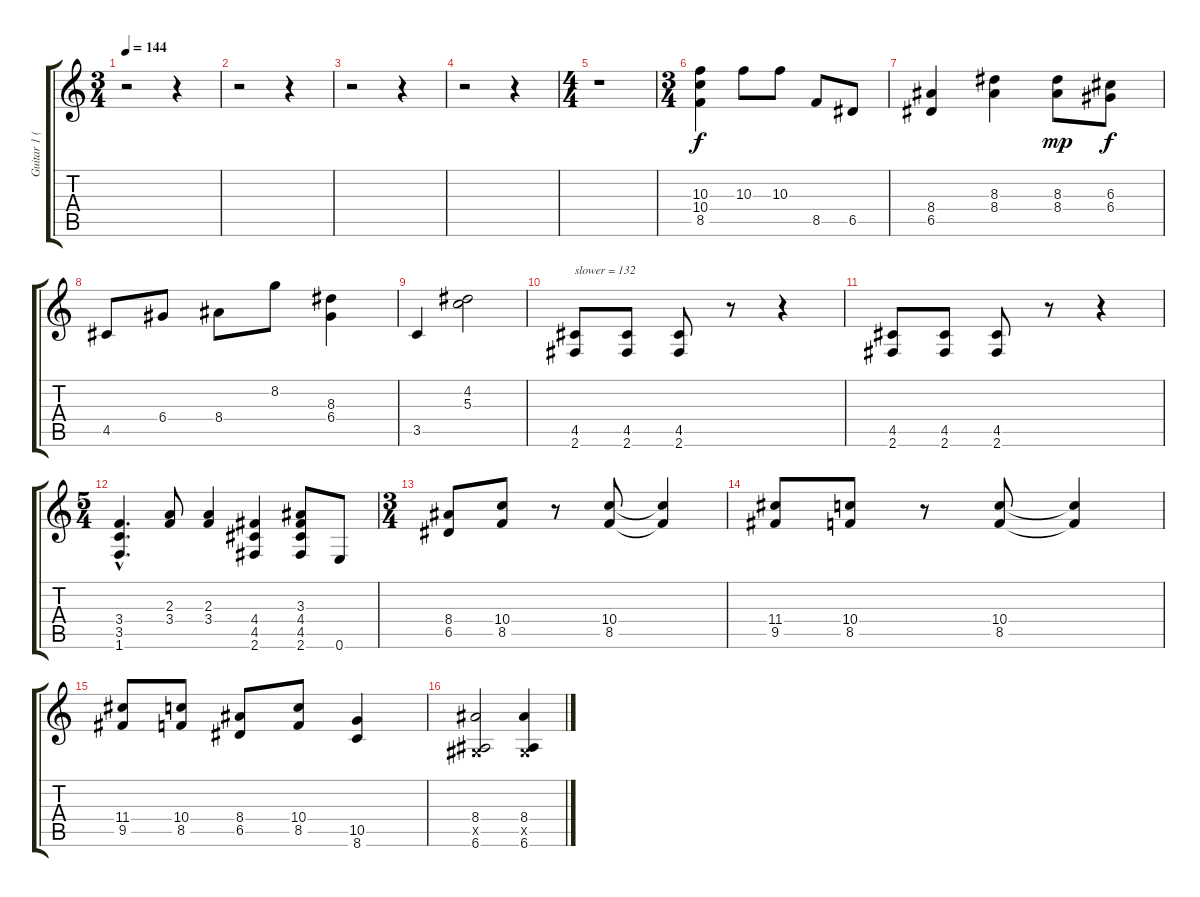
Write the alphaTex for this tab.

\track ("Guitar 1 (Disto)" "Guitar 1 (") {instrument distortionguitar}
\staff {score tabs}
\tuning (E4 B3 G3 D3 A2 E2) {hide}
\ts (3 4)
\tempo 144
\clef g2
\ks c
r.2{dy f} r.4 |
r.2 r.4 |
r.2 r.4 |
r.2 r.4 |
\ts (4 4)
r.1 |
\ts (3 4)
(10.3 10.4 8.5).4 10.3.8 10.3.8 8.5.8 6.5.8 |
(8.4 6.5).4 (8.3 8.4).4 (8.3 8.4).8{dy mp} (6.3 6.4).8{dy f} |
4.5.8 6.4.8 8.4.8 8.2.8 (8.3 6.4).4 |
3.5.4 (4.2 5.3).2 |
(4.5 2.6).8{txt "slower = 132"} (4.5 2.6).8 (4.5 2.6).8 r.8 r.4 |
(4.5 2.6).8 (4.5 2.6).8 (4.5 2.6).8 r.8 r.4 |
\ts (5 4)
(3.4{hac} 3.5{hac} 1.6{hac}).4{d} (2.3 3.4).8 (2.3 3.4).4 (4.4 4.5 2.6).4 (3.3 4.4 4.5 2.6).8 0.6.8 |
\ts (3 4)
(8.4 6.5).8 (10.4 8.5).8 r.8 (10.4 8.5).8 (10.4{t} 8.5{t}).4 |
(11.4 9.5).8 (10.4 8.5).8 r.8 (10.4 8.5).8 (10.4{t} 8.5{t}).4 |
(11.4 9.5).8 (10.4 8.5).8 (8.4 6.5).8 (10.4 8.5).8 (10.5 8.6).4 |
(8.4 -1.5{x} 6.6).2 (8.4 -1.5{x} 6.6).4
